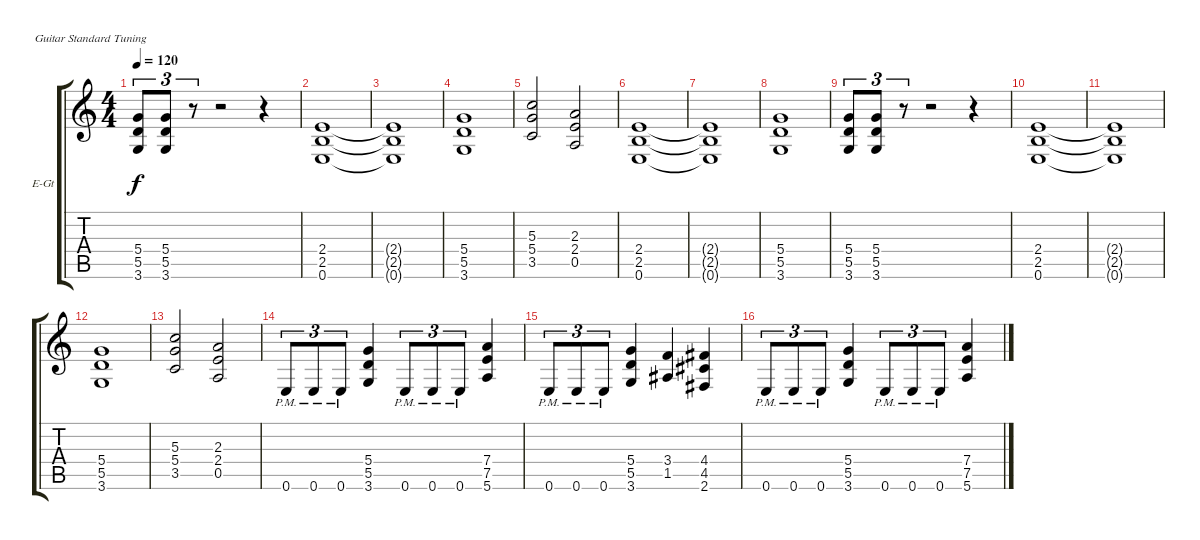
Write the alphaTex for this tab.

\defaultSystemsLayout 4
\bracketExtendMode groupsimilarinstruments
\firstSystemTrackNameOrientation horizontal
\otherSystemsTrackNameOrientation horizontal
\track ("James Hetfield (Dist.Gtr.1)" "E-Gt") {instrument distortionguitar}
\staff {score tabs}
\tuning (E4 B3 G3 D3 A2 E2)
\ts (4 4)
\tempo 120
\clef g2
\scale
0.284723
\ks c
(3.6 5.5 5.4).8{tu (3 2) dy f} (3.6 5.5 5.4).8{tu (3 2)} r.8{tu (3 2)} r.2 r.4 |
(0.6 2.5 2.4).1 |
(0.6{t} 2.5{t} 2.4{t}).1 |
(3.6 5.5 5.4).1 |
(3.5 5.4 5.3).2 (0.5 2.4 2.3).2 |
\scale
0.279205 (2.4 2.5 0.6).1 |
\scale
0.196183 (2.4{t} 2.5{t} 0.6{t}).1 |
\scale
0.212423 (5.4 5.5 3.6).1 |
\scale
0.315857 (3.6 5.5 5.4).8{tu (3 2)} (3.6 5.5 5.4).8{tu (3 2)} r.8{tu (3 2)} r.2 r.4 |
\scale
0.283473 (0.6 2.5 2.4).1 |
\scale
0.216556 (0.6{t} 2.5{t} 2.4{t}).1 |
\scale
0.199346 (3.6 5.5 5.4).1 |
\scale
0.300654 (3.5 5.4 5.3).2 (0.5 2.4 2.3).2 |
0.6{pm}.8{tu (3 2)} 0.6{pm}.8{tu (3 2)} 0.6{pm}.8{tu (3 2)} (5.4 5.5 3.6).4 0.6{pm}.8{tu (3 2)} 0.6{pm}.8{tu (3 2)} 0.6{pm}.8{tu (3 2)} (7.4 7.5 5.6).4 |
0.6{pm}.8{tu (3 2)} 0.6{pm}.8{tu (3 2)} 0.6{pm}.8{tu (3 2)} (5.4 5.5 3.6).4 (3.4 1.5).4 (4.4 4.5 2.6).4 |
0.6{pm}.8{tu (3 2)} 0.6{pm}.8{tu (3 2)} 0.6{pm}.8{tu (3 2)} (5.4 5.5 3.6).4 0.6{pm}.8{tu (3 2)} 0.6{pm}.8{tu (3 2)} 0.6{pm}.8{tu (3 2)} (7.4 7.5 5.6).4
